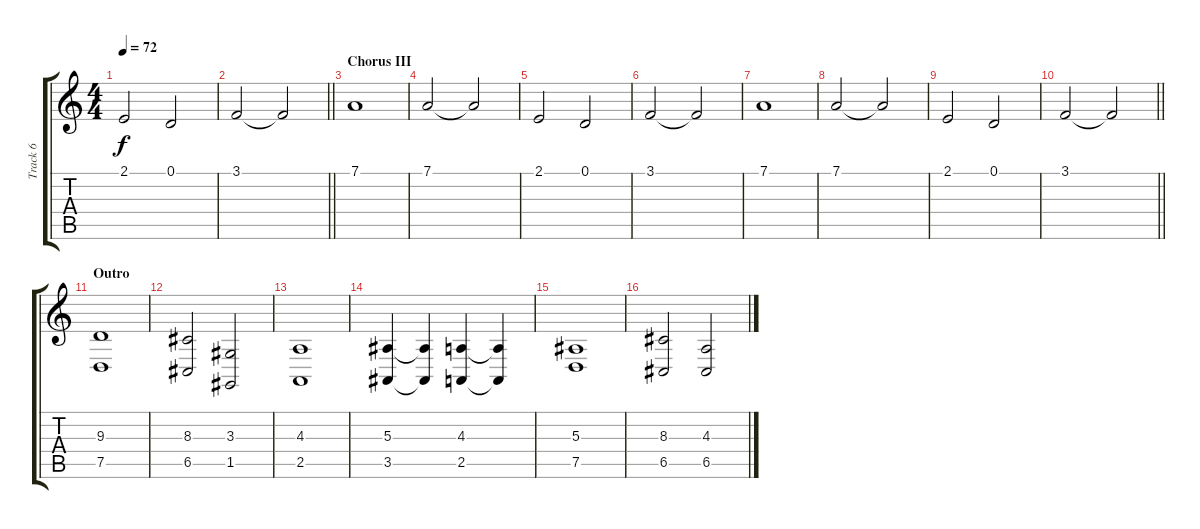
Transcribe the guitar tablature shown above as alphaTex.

\track ("Track 6" "Track 6") {instrument stringensemble1}
\staff {score tabs}
\tuning (D4 A3 F3 C3 G2 C2) {hide}
\ts (4 4)
\tempo 72
\clef g2
\ks c
2.1.2{dy f} 0.1.2 |
\barLineRight lightlight
3.1.2 3.1{t}.2 |
\section ("" "Chorus III")
7.1.1 |
7.1.2 7.1{t}.2 |
2.1.2 0.1.2 |
3.1.2 3.1{t}.2 |
7.1.1 |
7.1.2 7.1{t}.2 |
2.1.2 0.1.2 |
\barLineRight lightlight
3.1.2 3.1{t}.2 |
\section ("" "Outro")
(9.3 7.5).1 |
(8.3 6.5).2 (3.3 1.5).2 |
(4.3 2.5).1 |
(5.3 3.5).4 (5.3{t} 3.5{t}).4 (4.3 2.5).4 (4.3{t} 2.5{t}).4 |
(5.3 7.5).1 |
(8.3 6.5).2 (4.3 6.5).2
